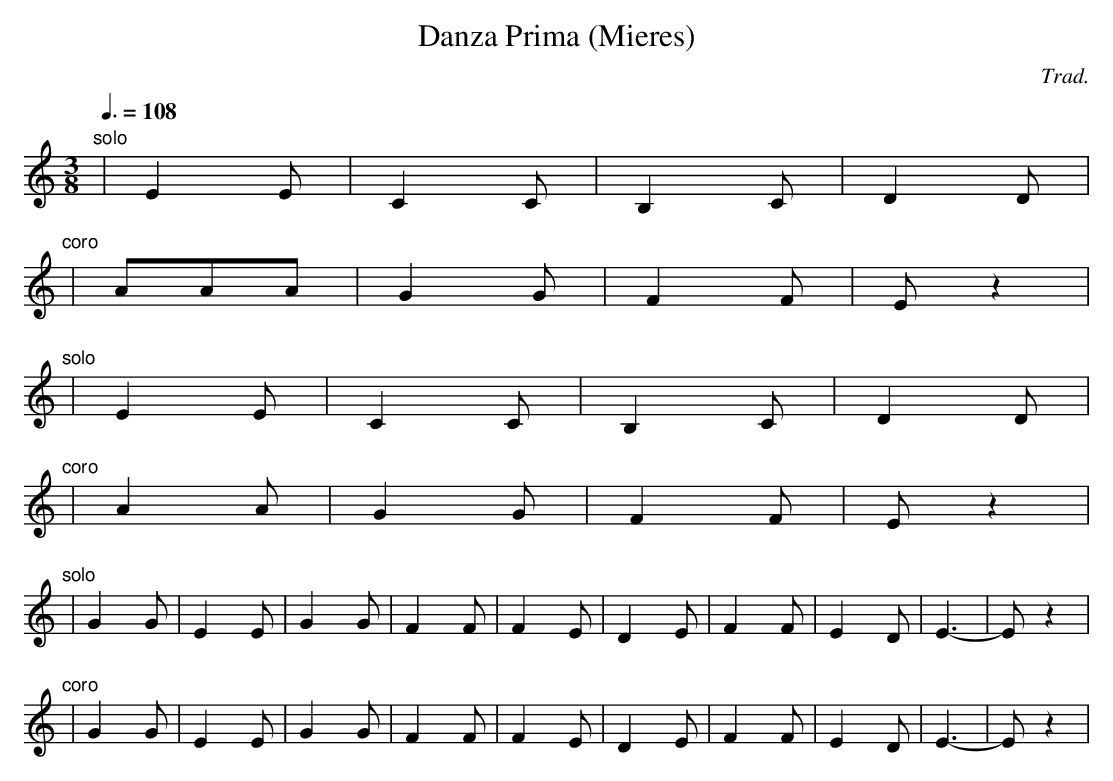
X:1
T:Danza Prima (Mieres)
C:Trad.
M:3/8
L:1/8
Q:3/8=108
K:Am
"solo"
|E2 E|C2 C|B,2 C|D2 D|
"coro"
|AAA|G2 G|F2 F|E z2|
"solo"
|E2 E|C2 C|B,2 C|D2 D|
"coro"
|A2 A|G2 G|F2 F|E z2|
"solo"
|G2 G|E2 E|G2 G|F2 F|F2 E|D2 E|F2 F|E2D|E3-|E z2|
"coro"
|G2 G|E2 E|G2 G|F2 F|F2 E|D2 E|F2 F|E2D|E3-|E z2|
